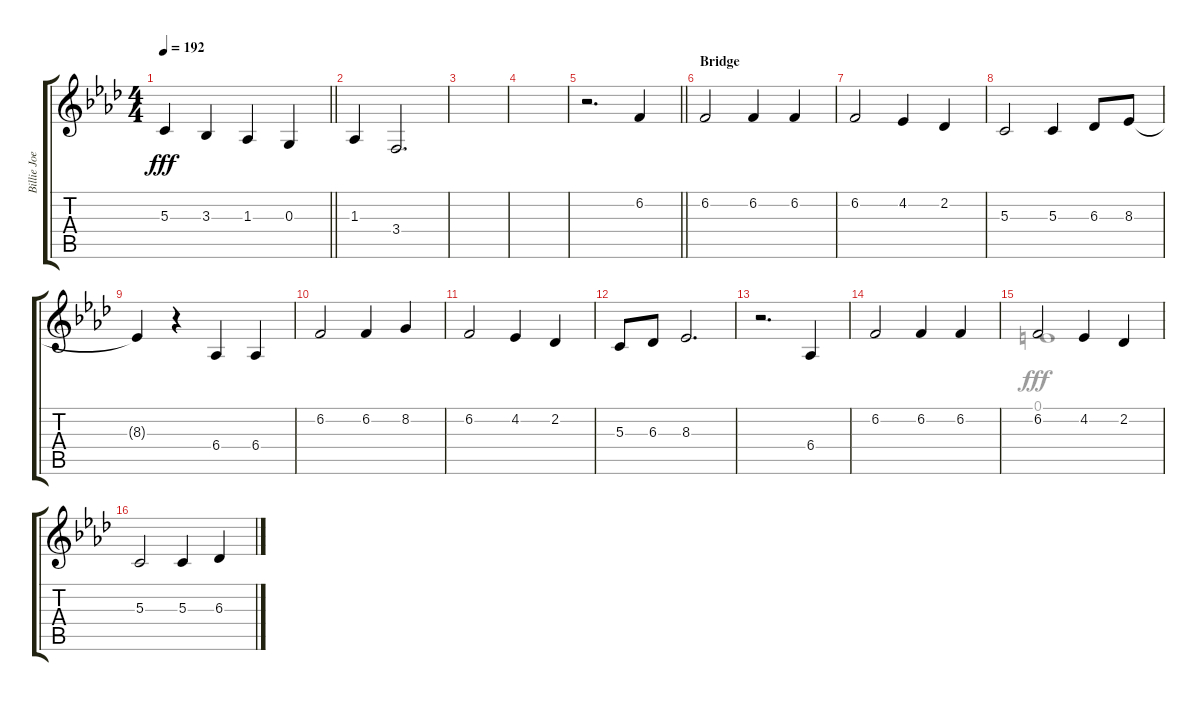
\track ("Billie Joe (Vocals)" "Billie Joe") {instrument lead2sawtooth}
\staff {score tabs}
\tuning (E4 B3 G3 D3 A2 E2) {hide}
\voice
\ts (4 4)
\tempo 192
\clef g2
\barLineRight lightlight
\ks ab
5.3.4{dy fff} 3.3.4 1.3.4 0.3.4 |
1.3.4 3.4.2{d} |
|
|
\barLineRight lightlight
r.2{d} 6.2.4 |
\section ("" "Bridge")
6.2.2 6.2.4 6.2.4 |
6.2.2 4.2.4 2.2.4 |
5.3.2 5.3.4 6.3.8 8.3.8 |
8.3{t}.4 r.4 6.4.4 6.4.4 |
6.2.2 6.2.4 8.2.4 |
6.2.2 4.2.4 2.2.4 |
5.3.8 6.3.8 8.3.2{d} |
r.2{d} 6.4.4 |
6.2.2 6.2.4 6.2.4 |
6.2.2 4.2.4 2.2.4 |
5.3.2 5.3.4 6.3.4
\voice
\clef g2
\ottava regular
\simile none
\barLineRight lightlight
\ks ab
|
|
|
|
\barLineRight lightlight
|
|
|
|
|
|
|
|
|
|
0.1.1 |
